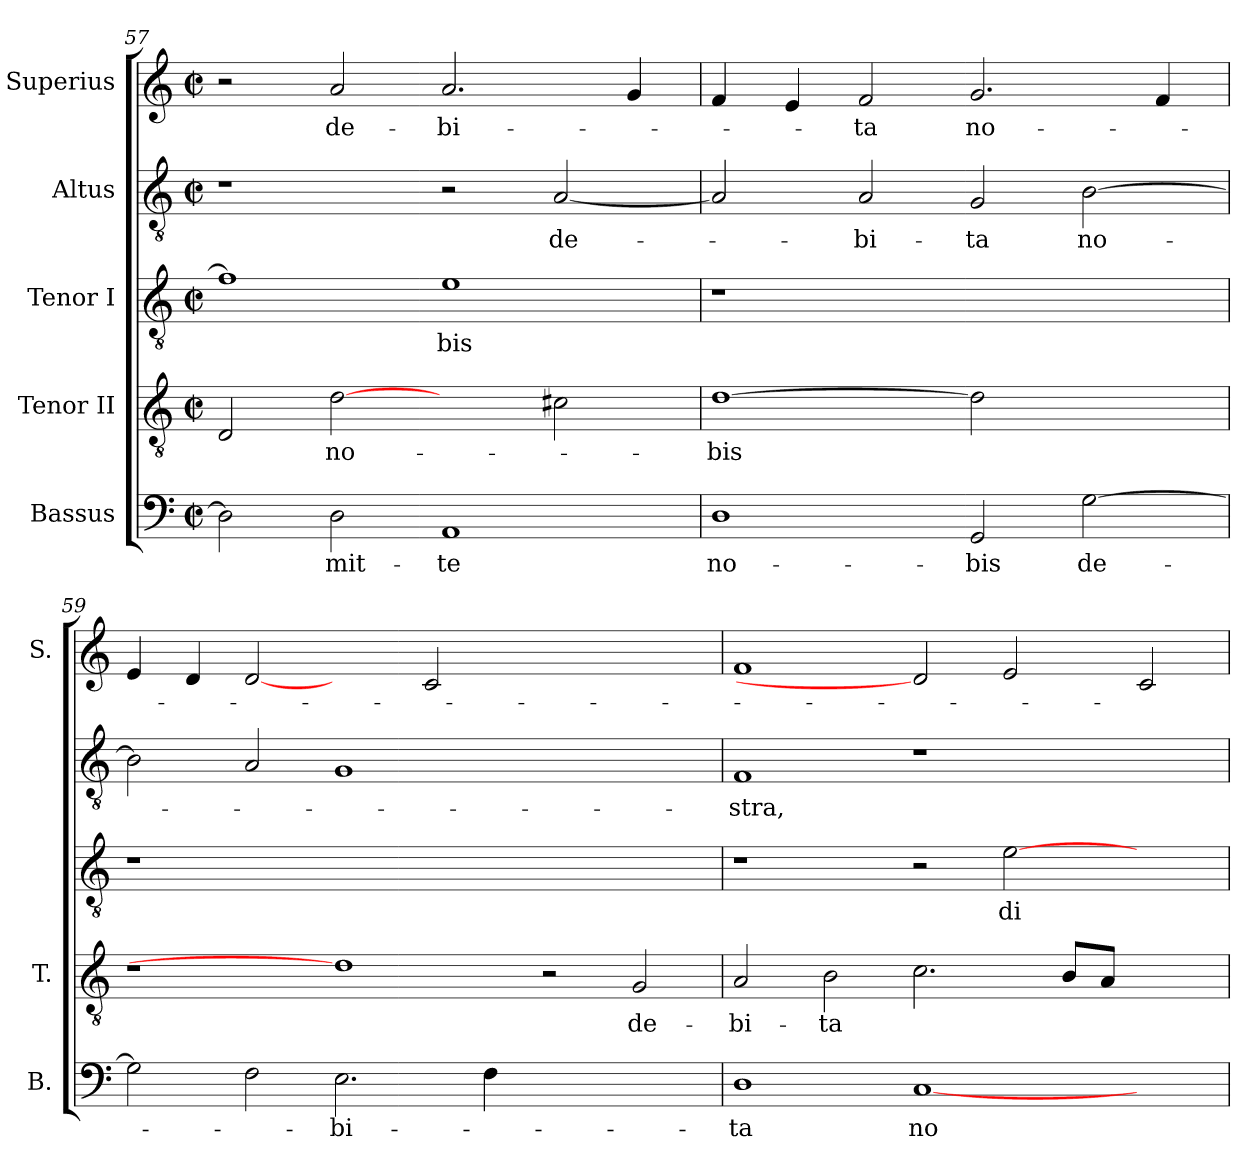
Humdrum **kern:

**kern	**text	**kern	**text	**kern	**text	**kern	**text	**kern	**text
*part5	*part5	*part4	*part4	*part3	*part3	*part2	*part2	*part1	*part1
*staff5	*staff5	*staff4	*staff4	*staff3	*staff3	*staff2	*staff2	*staff1	*staff1
*I"Bassus	*	*I"Tenor II	*	*I"Tenor I	*	*I"Altus	*	*I"Superius	*
*I'B.	*	*I'T.	*	*	*	*	*	*I'S.	*
*clefF4	*	*clefGv2	*	*clefGv2	*	*clefGv2	*	*clefG2	*
*	*	*ITrd7c12	*	*ITrd7c12	*	*ITrd7c12	*	*	*
*k[]	*	*k[]	*	*k[]	*	*k[]	*	*k[]	*
*C:	*	*C:	*	*C:	*	*C:	*	*C:	*
*M2/2	*	*M2/2	*	*M2/2	*	*M2/2	*	*M2/2	*
*met(c|)	*	*met(c|)	*	*met(c|)	*	*met(c|)	*	*met(c|)	*
=57	=57	=57	=57	=57	=57	=57	=57	=57	=57
2Di\]	.	2DDi/	.	1Fi]	.	1r	.	2r	.
!	!LO:LY:b:color=#000000	!	!	!	!	!	!	!	!
!	!	!	!LO:LY:b:color=#000000	!	!	!	!	!	!
!	!	!	!	!	!	!	!	!	!LO:LY:b:color=#000000
2Di\	-mit-	[2Di	no-	.	.	.	.	2ai/	de-
!	!LO:LY:b:color=#000000	!	!	!	!	!	!	!	!
!	!	!	!	!	!LO:LY:b:color=#000000	!	!	!	!
!	!	!	!	!	!	!	!	!	!LO:LY:b:color=#000000
1AAi	-te	2ryy	.	1Ei	-bis	2r	.	2.ai/	-bi-
!	!	!	!	!	!	!	!LO:LY:b:color=#000000	!	!
.	.	2C#Xi\	.	.	.	[<2AAi/	de-	.	.
.	.	.	.	.	.	.	.	4gi/	.
=58	=58	=58	=58	=58	=58	=58	=58	=58	=58
!	!LO:LY:b:color=#000000	!	!	!	!	!	!	!	!
!	!	!	!LO:LY:b:color=#000000	!LO:N:vis=1	!	!	!	!	!
1Di	no-	[1Di	-bis	1r	.	2AAi/]	.	4fi/	.
.	.	.	.	.	.	.	.	4ei/	.
!	!	!	!	!	!	!	!LO:LY:b:color=#000000	!	!
!	!	!	!	!	!	!	!	!	!LO:LY:b:color=#000000
.	.	.	.	.	.	2AAi/	-bi-	2fi/	-ta
!	!LO:LY:b:color=#000000	!	!	!	!	!	!	!	!
!	!	!	!	!	!	!	!LO:LY:b:color=#000000	!	!
!	!	!	!	!	!	!	!	!	!LO:LY:b:color=#000000
2GGi/	-bis	2Di]	.	1ryy	.	2GGi/	-ta	2.gi/	no-
!	!LO:LY:b:color=#000000	!	!	!	!	!	!	!	!
!	!	!	!	!	!	!	!LO:LY:b:color=#000000	!	!
[>2Gi\	de-	2ryy	.	.	.	[>2BBi\	no-	.	.
.	.	.	.	.	.	.	.	4fi/	.
=59	=59	=59	=59	=59	=59	=59	=59	=59	=59
!	!	!	!	!LO:N:vis=1	!	!	!	!	!
2Gi\]	.	1r	.	1r	.	2BBi\]	.	4ei/	.
.	.	.	.	.	.	.	.	4di/	.
2Fi\	.	.	.	.	.	2AAi/	.	[2di	.
!	!LO:LY:b:color=#000000	!	!	!	!	!	!	!	!
2.Ei\	-bi-	1Di]	.	0ryy	.	1GGi	.	2ryy	.
.	.	.	.	.	.	.	.	2ci/	.
4Fi\	.	.	.	.	.	.	.	.	.
1ryy	.	2r	.	.	.	1ryy	.	1ryy	.
!	!	!	!LO:LY:b:color=#000000	!	!	!	!	!	!
.	.	2GGi/	de-	.	.	.	.	.	.
!!LO:LB:g=z
=60	=60	=60	=60	=60	=60	=60	=60	=60	=60
!	!LO:LY:b:color=#000000	!	!	!	!	!	!	!	!
!	!	!	!LO:LY:b:color=#000000	!	!	!	!	!	!
!	!	!	!	!	!	!	!LO:LY:b:color=#000000	!	!
1Di	-ta	2AAi/	-bi-	1r	.	1FFi	-stra,	1fi	.
!	!	!	!LO:LY:b:color=#000000	!	!	!	!	!	!
.	.	2BBi\	-ta	.	.	.	.	.	.
!	!LO:LY:b:color=#000000	!	!	!	!	!	!	!	!
[<1Ci	no-	2.Ci\	.	2r	.	1r	.	2di]	.
!	!	!	!	!	!LO:LY:b:color=#000000	!	!	!	!
.	.	.	.	[>2Ei\	di-	.	.	2ei/	.
.	.	8BBi/L	.	.	.	.	.	.	.
.	.	8AAi/J	.	.	.	.	.	.	.
2ryy	.	2ryy	.	2ryy	.	2ryy	.	2ci/	.
=	=	=	=	=	=	=	=	=	=
*-	*-	*-	*-	*-	*-	*-	*-	*-	*-
